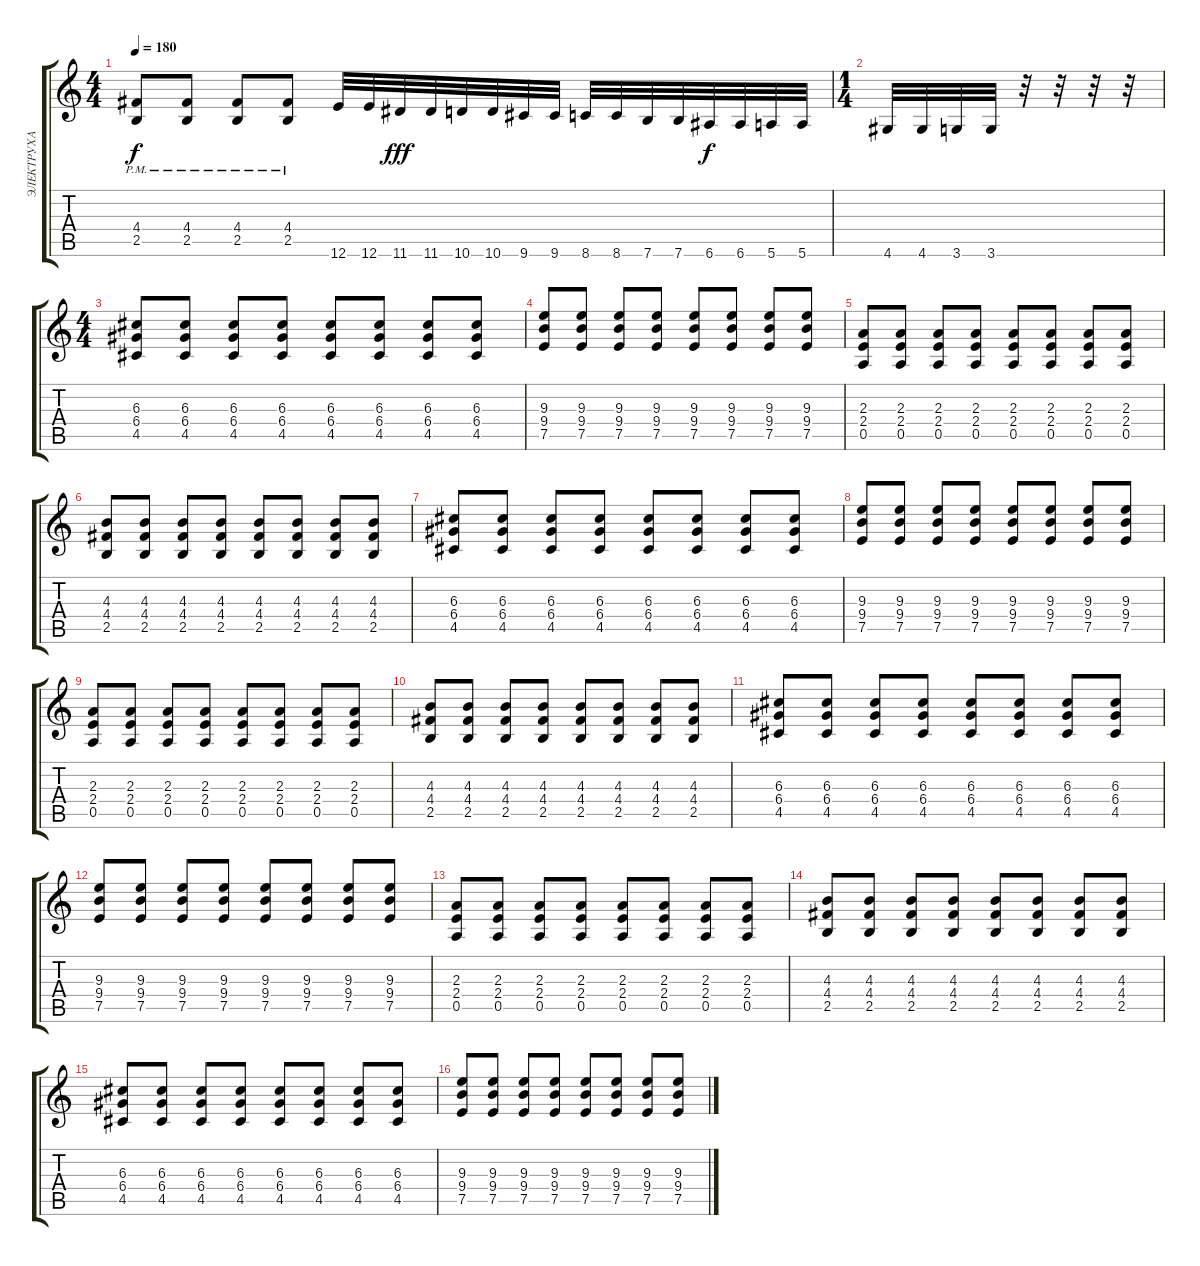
\track ("ЭЛЕКТРУХА" "ЭЛЕКТРУХА") {instrument distortionguitar}
\staff {score tabs}
\tuning (E4 B3 G3 D3 A2 E2) {hide}
\ts (4 4)
\tempo 180
\clef g2
\ks c
(4.4{pm} 2.5{pm}).8{dy f} (4.4{pm} 2.5{pm}).8 (4.4{pm} 2.5{pm}).8 (4.4{pm} 2.5{pm}).8 12.6.32 12.6.32 11.6.32{dy fff} 11.6.32 10.6.32 10.6.32 9.6.32 9.6.32 8.6.32 8.6.32 7.6.32 7.6.32 6.6.32{dy f} 6.6.32 5.6.32 5.6.32 |
\ts (1 4)
4.6.32 4.6.32 3.6.32 3.6.32 r.32 r.32 r.32 r.32 |
\ts (4 4)
(6.3 6.4 4.5).8 (6.3 6.4 4.5).8 (6.3 6.4 4.5).8 (6.3 6.4 4.5).8 (6.3 6.4 4.5).8 (6.3 6.4 4.5).8 (6.3 6.4 4.5).8 (6.3 6.4 4.5).8 |
(9.3 9.4 7.5).8 (9.3 9.4 7.5).8 (9.3 9.4 7.5).8 (9.3 9.4 7.5).8 (9.3 9.4 7.5).8 (9.3 9.4 7.5).8 (9.3 9.4 7.5).8 (9.3 9.4 7.5).8 |
(2.3 2.4 0.5).8 (2.3 2.4 0.5).8 (2.3 2.4 0.5).8 (2.3 2.4 0.5).8 (2.3 2.4 0.5).8 (2.3 2.4 0.5).8 (2.3 2.4 0.5).8 (2.3 2.4 0.5).8 |
(4.3 4.4 2.5).8 (4.3 4.4 2.5).8 (4.3 4.4 2.5).8 (4.3 4.4 2.5).8 (4.3 4.4 2.5).8 (4.3 4.4 2.5).8 (4.3 4.4 2.5).8 (4.3 4.4 2.5).8 |
(6.3 6.4 4.5).8 (6.3 6.4 4.5).8 (6.3 6.4 4.5).8 (6.3 6.4 4.5).8 (6.3 6.4 4.5).8 (6.3 6.4 4.5).8 (6.3 6.4 4.5).8 (6.3 6.4 4.5).8 |
(9.3 9.4 7.5).8 (9.3 9.4 7.5).8 (9.3 9.4 7.5).8 (9.3 9.4 7.5).8 (9.3 9.4 7.5).8 (9.3 9.4 7.5).8 (9.3 9.4 7.5).8 (9.3 9.4 7.5).8 |
(2.3 2.4 0.5).8 (2.3 2.4 0.5).8 (2.3 2.4 0.5).8 (2.3 2.4 0.5).8 (2.3 2.4 0.5).8 (2.3 2.4 0.5).8 (2.3 2.4 0.5).8 (2.3 2.4 0.5).8 |
(4.3 4.4 2.5).8 (4.3 4.4 2.5).8 (4.3 4.4 2.5).8 (4.3 4.4 2.5).8 (4.3 4.4 2.5).8 (4.3 4.4 2.5).8 (4.3 4.4 2.5).8 (4.3 4.4 2.5).8 |
(6.3 6.4 4.5).8 (6.3 6.4 4.5).8 (6.3 6.4 4.5).8 (6.3 6.4 4.5).8 (6.3 6.4 4.5).8 (6.3 6.4 4.5).8 (6.3 6.4 4.5).8 (6.3 6.4 4.5).8 |
(9.3 9.4 7.5).8 (9.3 9.4 7.5).8 (9.3 9.4 7.5).8 (9.3 9.4 7.5).8 (9.3 9.4 7.5).8 (9.3 9.4 7.5).8 (9.3 9.4 7.5).8 (9.3 9.4 7.5).8 |
(2.3 2.4 0.5).8 (2.3 2.4 0.5).8 (2.3 2.4 0.5).8 (2.3 2.4 0.5).8 (2.3 2.4 0.5).8 (2.3 2.4 0.5).8 (2.3 2.4 0.5).8 (2.3 2.4 0.5).8 |
(4.3 4.4 2.5).8 (4.3 4.4 2.5).8 (4.3 4.4 2.5).8 (4.3 4.4 2.5).8 (4.3 4.4 2.5).8 (4.3 4.4 2.5).8 (4.3 4.4 2.5).8 (4.3 4.4 2.5).8 |
(6.3 6.4 4.5).8 (6.3 6.4 4.5).8 (6.3 6.4 4.5).8 (6.3 6.4 4.5).8 (6.3 6.4 4.5).8 (6.3 6.4 4.5).8 (6.3 6.4 4.5).8 (6.3 6.4 4.5).8 |
(9.3 9.4 7.5).8 (9.3 9.4 7.5).8 (9.3 9.4 7.5).8 (9.3 9.4 7.5).8 (9.3 9.4 7.5).8 (9.3 9.4 7.5).8 (9.3 9.4 7.5).8 (9.3 9.4 7.5).8
